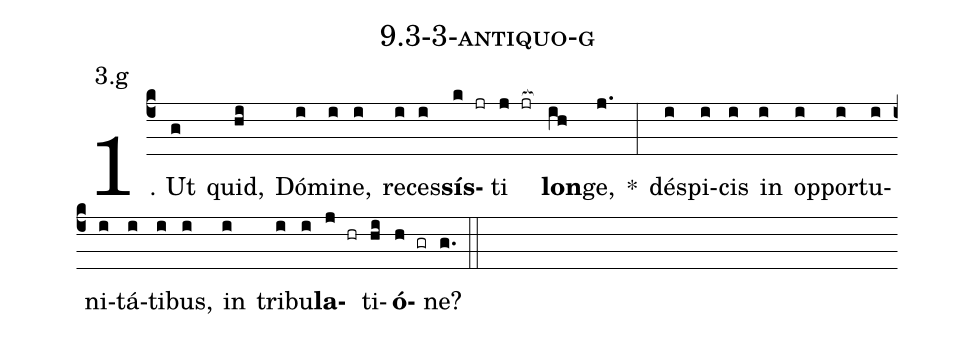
name: 9.3-3-antiquo-g;
annotation: 3.g;
%%
(c4)1. Ut(g) quid,(hi) Dó(i)mi(i)ne,(i) re(i)ces(i)<b>sís</b>(k jr)ti(j jr[ocb:1{]) <b>lon</b>(ih[ocb:0}])ge,(j.) *(:) dé(i)spi(i)cis(i) in(i) op(i)por(i)tu(i)ni(i)tá(i)ti(i)bus,(i) in(i) tri(i)bu(i)<b>la</b>(j hr)ti(hi)<b>ó</b>(h gr)ne?(g.) (::)


%E(i) u(i) o(j) u(hi) a(h) e.(g.) (::)
